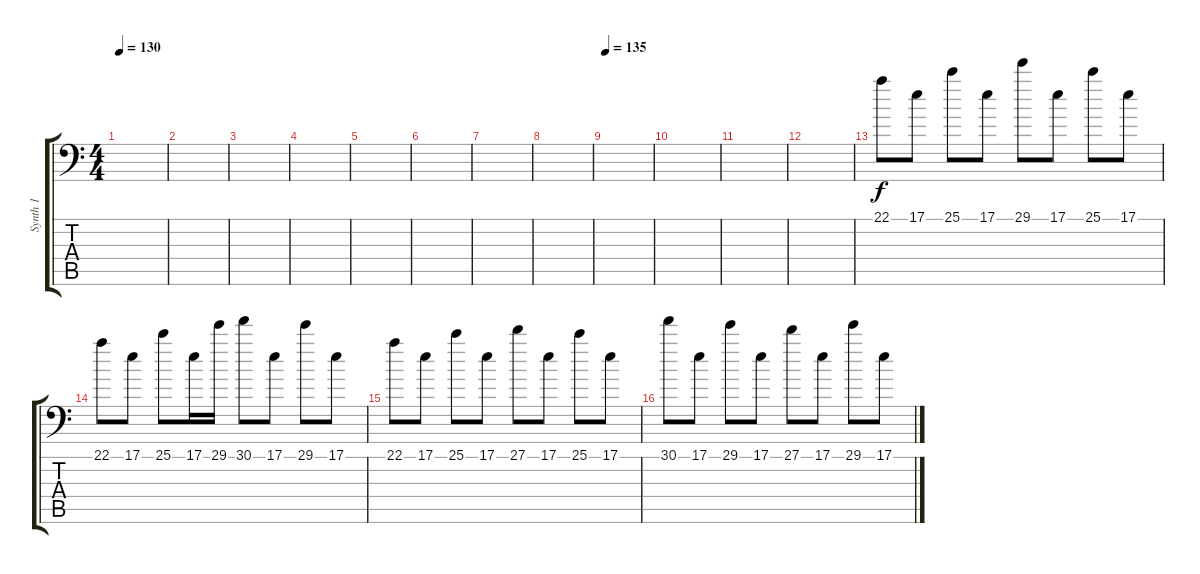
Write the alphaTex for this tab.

\track ("Synth 1" "Synth 1") {instrument lead2sawtooth}
\staff {score tabs}
\tuning (B3 Gb3 D3 A2 E2 A1) {hide}
\ts (4 4)
\tempo 130
\clef f4
\ks c
|
|
|
|
|
|
|
|
\tempo 135
|
|
|
|
22.1.8 17.1.8 25.1.8 17.1.8 29.1.8 17.1.8 25.1.8 17.1.8 |
22.1.8 17.1.8 25.1.8 17.1.16 29.1.16 30.1.8 17.1.8 29.1.8 17.1.8 |
22.1.8 17.1.8 25.1.8 17.1.8 27.1.8 17.1.8 25.1.8 17.1.8 |
30.1.8 17.1.8 29.1.8 17.1.8 27.1.8 17.1.8 29.1.8 17.1.8
